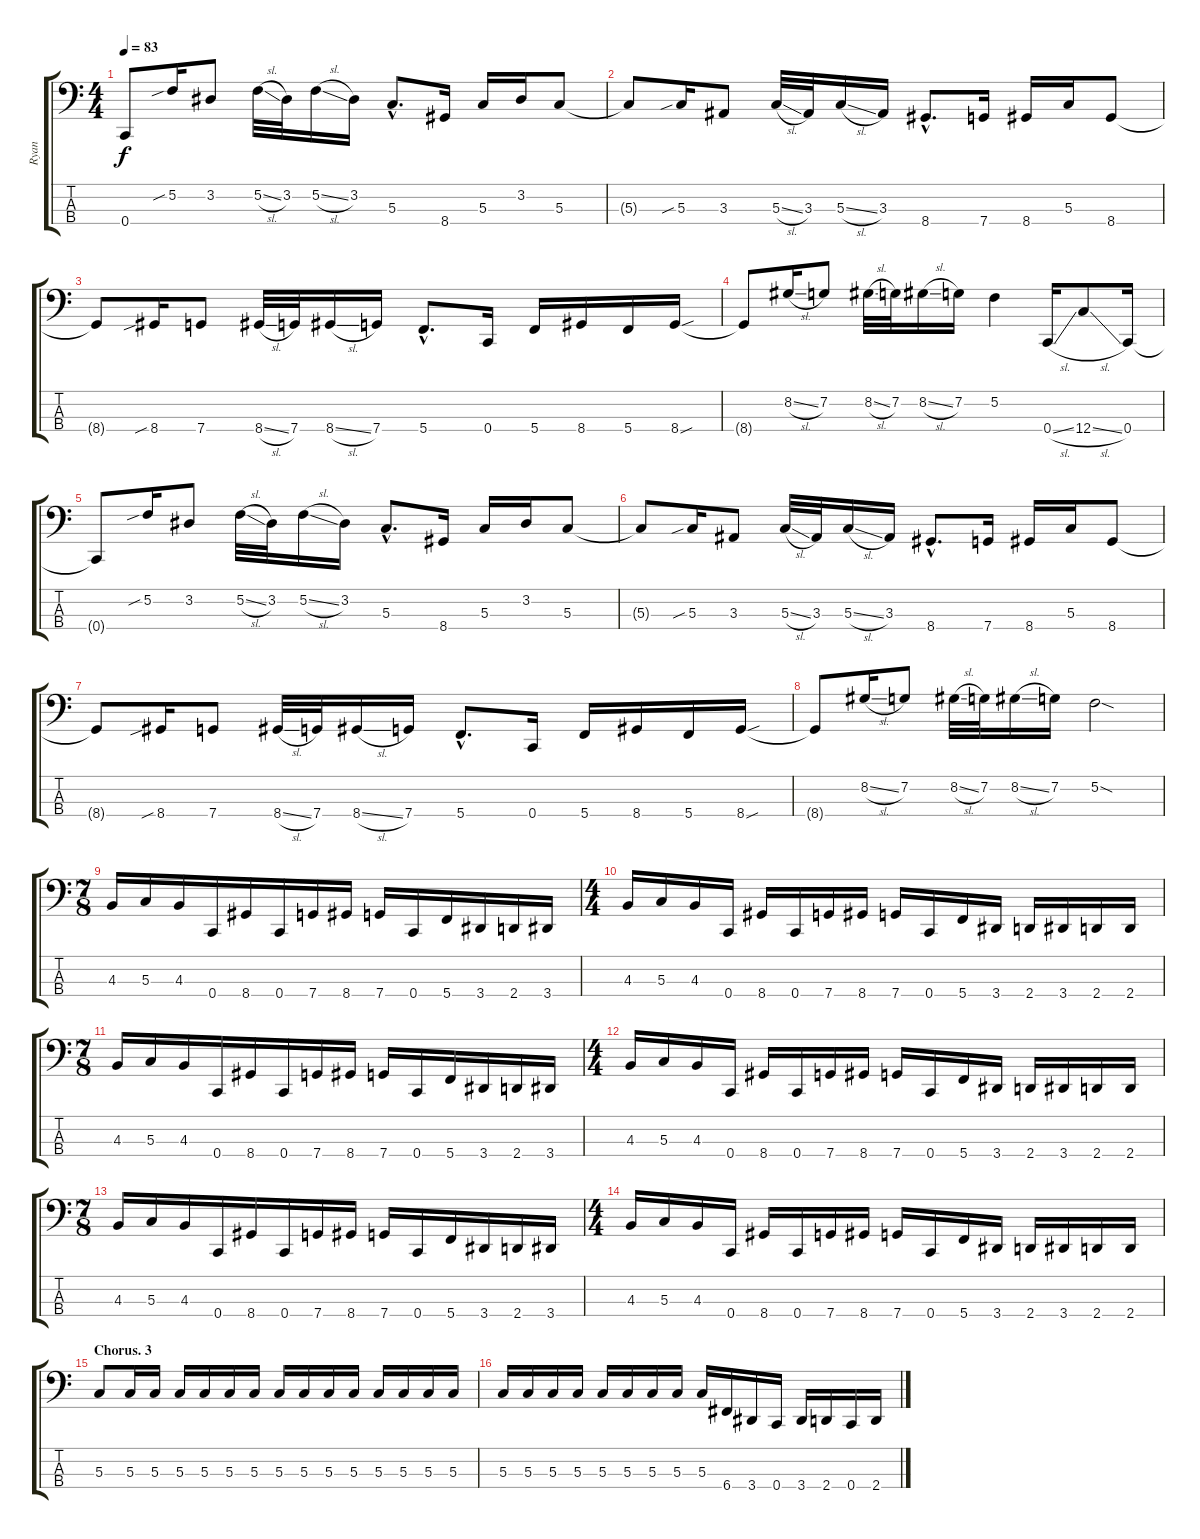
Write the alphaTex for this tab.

\track ("Ryan" "Ryan") {instrument electricbassfinger}
\staff {score tabs}
\tuning (F2 C2 G1 C1) {hide}
\ts (4 4)
\tempo 83
\clef f4
\ks c
0.4{t}.8{dy f instrument lead8bassandlead} 5.2{sib}.16 3.2.8 5.2{sl}.32 3.2.32 5.2{sl}.16 3.2.16 5.3{hac}.8{d} 8.4.16 5.3.16 3.2.16 5.3.8 |
5.3{t}.8 5.3{sib}.16 3.3.8 5.3{sl}.32 3.3.32 5.3{sl}.16 3.3.16 8.4{hac}.8{d} 7.4.16 8.4.16 5.3.16 8.4.8 |
8.4{t}.8 8.4{sib}.16 7.4.8 8.4{sl}.32 7.4.32 8.4{sl}.16 7.4.16 5.4{hac}.8{d} 0.4.16 5.4.16 8.4.16 5.4.16 8.4{sou}.16 |
8.4{t}.8 8.2{sl}.16 7.2.8 8.2{sl}.32 7.2.32 8.2{sl}.16 7.2.16 5.2.4 0.4{sl}.16 12.4{sl}.8 0.4.16 |
0.4{t}.8 5.2{sib}.16 3.2.8 5.2{sl}.32 3.2.32 5.2{sl}.16 3.2.16 5.3{hac}.8{d} 8.4.16 5.3.16 3.2.16 5.3.8 |
5.3{t}.8 5.3{sib}.16 3.3.8 5.3{sl}.32 3.3.32 5.3{sl}.16 3.3.16 8.4{hac}.8{d} 7.4.16 8.4.16 5.3.16 8.4.8 |
8.4{t}.8 8.4{sib}.16 7.4.8 8.4{sl}.32 7.4.32 8.4{sl}.16 7.4.16 5.4{hac}.8{d} 0.4.16 5.4.16 8.4.16 5.4.16 8.4{sou}.16 |
8.4{t}.8 8.2{sl}.16 7.2.8 8.2{sl}.32 7.2.32 8.2{sl}.16 7.2.16 5.2{sod}.2 |
\ts (7 8)
4.3.16{instrument electricbassfinger} 5.3.16 4.3.16 0.4.16 8.4.16 0.4.16 7.4.16 8.4.16 7.4.16 0.4.16 5.4.16 3.4.16 2.4.16 3.4.16 |
\ts (4 4)
4.3.16 5.3.16 4.3.16 0.4.16 8.4.16 0.4.16 7.4.16 8.4.16 7.4.16 0.4.16 5.4.16 3.4.16 2.4.16 3.4.16 2.4.16 2.4.16 |
\ts (7 8)
4.3.16 5.3.16 4.3.16 0.4.16 8.4.16 0.4.16 7.4.16 8.4.16 7.4.16 0.4.16 5.4.16 3.4.16 2.4.16 3.4.16 |
\ts (4 4)
4.3.16 5.3.16 4.3.16 0.4.16 8.4.16 0.4.16 7.4.16 8.4.16 7.4.16 0.4.16 5.4.16 3.4.16 2.4.16 3.4.16 2.4.16 2.4.16 |
\ts (7 8)
4.3.16 5.3.16 4.3.16 0.4.16 8.4.16 0.4.16 7.4.16 8.4.16 7.4.16 0.4.16 5.4.16 3.4.16 2.4.16 3.4.16 |
\ts (4 4)
4.3.16 5.3.16 4.3.16 0.4.16 8.4.16 0.4.16 7.4.16 8.4.16 7.4.16 0.4.16 5.4.16 3.4.16 2.4.16 3.4.16 2.4.16 2.4.16 |
\section ("" "Chorus. 3")
5.3.8 5.3.16 5.3.16 5.3.16 5.3.16 5.3.16 5.3.16 5.3.16 5.3.16 5.3.16 5.3.16 5.3.16 5.3.16 5.3.16 5.3.16 |
5.3.16 5.3.16 5.3.16 5.3.16 5.3.16 5.3.16 5.3.16 5.3.16 5.3.16 6.4.16 3.4.16 0.4.16 3.4.16 2.4.16 0.4.16 2.4.16
